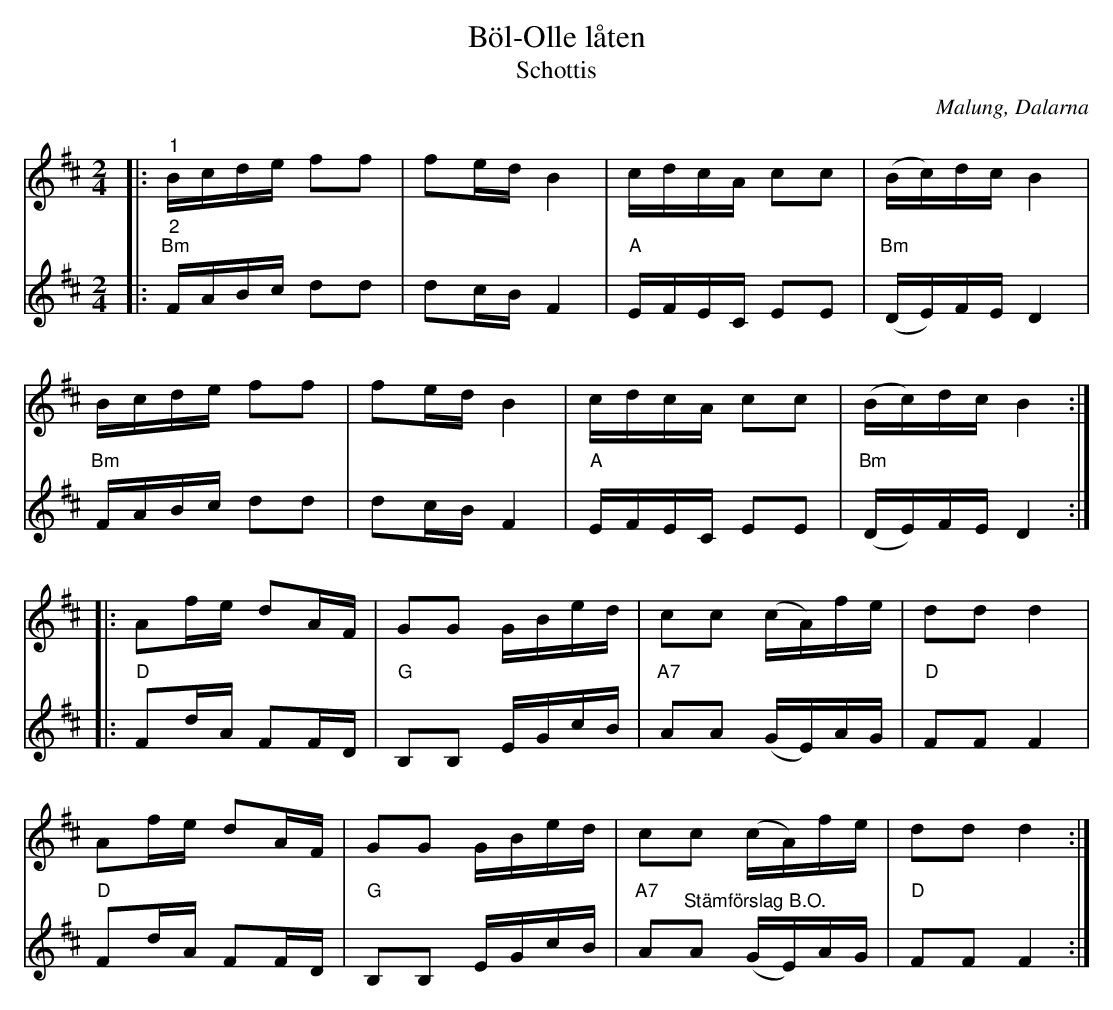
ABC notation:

X:1
T:Böl-Olle låten
T:Schottis
O:Malung, Dalarna
L:1/16
M:2/4
K:Bm
V:1
|:"^1" Bcde f2f2 | f2ed B4 | cdcA c2c2 | (Bc)dc B4 |
Bcde f2f2 | f2ed B4 | cdcA c2c2 | (Bc)dc B4 ::
A2fe d2AF | G2G2 GBed | c2c2 (cA)fe | d2d2 d4 |
 A2fe d2AF | G2G2 GBed | c2c2 (cA)fe | d2d2 d4 :|
V:2
|:"^2" "Bm" FABc d2d2 | d2cB F4 | "A" EFEC E2E2 | "Bm" (DE)FE D4 |
"Bm" FABc d2d2 | d2cB F4 | "A" EFEC E2E2 | "Bm" (DE)FE D4 ::
"D" F2dA F2FD | "G" B,2B,2 EGcB | "A7" A2A2 (GE)AG | "D" F2F2 F4 |
"D" F2dA F2FD | "G" B,2B,2 EGcB | "A7" A2"^Stämförslag B.O."A2 (GE)AG | "D" F2F2 F4 :|
